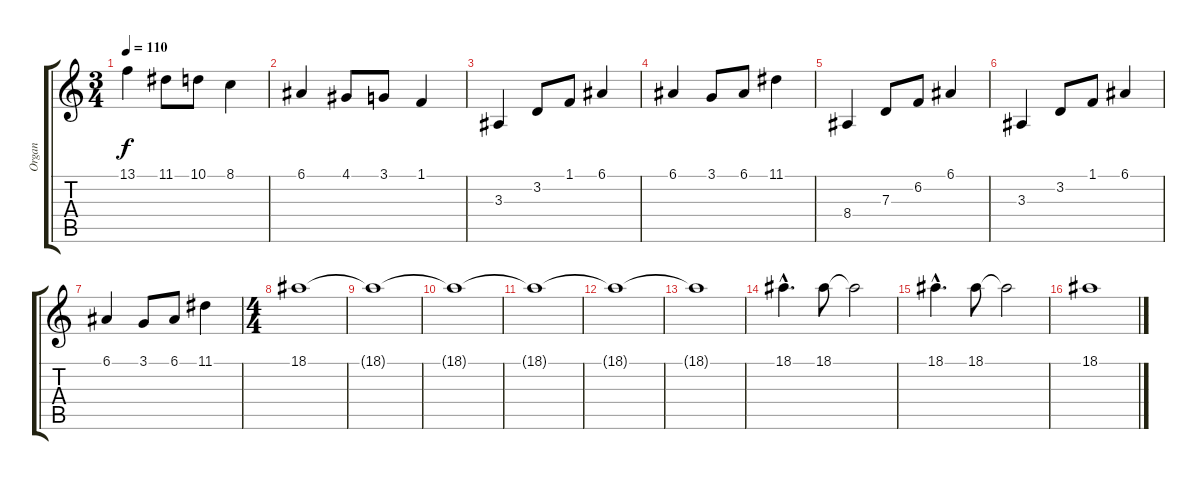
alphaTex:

\track ("Organ" "Organ") {instrument drawbarorgan}
\staff {score tabs}
\tuning (E4 B3 G3 D3 A2 E2) {hide}
\ts (3 4)
\tempo 110
\clef g2
\ks c
13.1.4{dy f} 11.1.8 10.1.8 8.1.4 |
6.1.4 4.1.8 3.1.8 1.1.4 |
3.3.4 3.2.8 1.1.8 6.1.4 |
6.1.4 3.1.8 6.1.8 11.1.4 |
8.4.4 7.3.8 6.2.8 6.1.4 |
3.3.4 3.2.8 1.1.8 6.1.4 |
6.1.4 3.1.8 6.1.8 11.1.4 |
\ts (4 4)
18.1.1 |
18.1{t}.1 |
18.1{t}.1 |
18.1{t}.1 |
18.1{t}.1 |
18.1{t}.1 |
18.1{hac}.4{d} 18.1.8 18.1{t}.2 |
18.1{hac}.4{d} 18.1.8 18.1{t}.2 |
18.1.1
